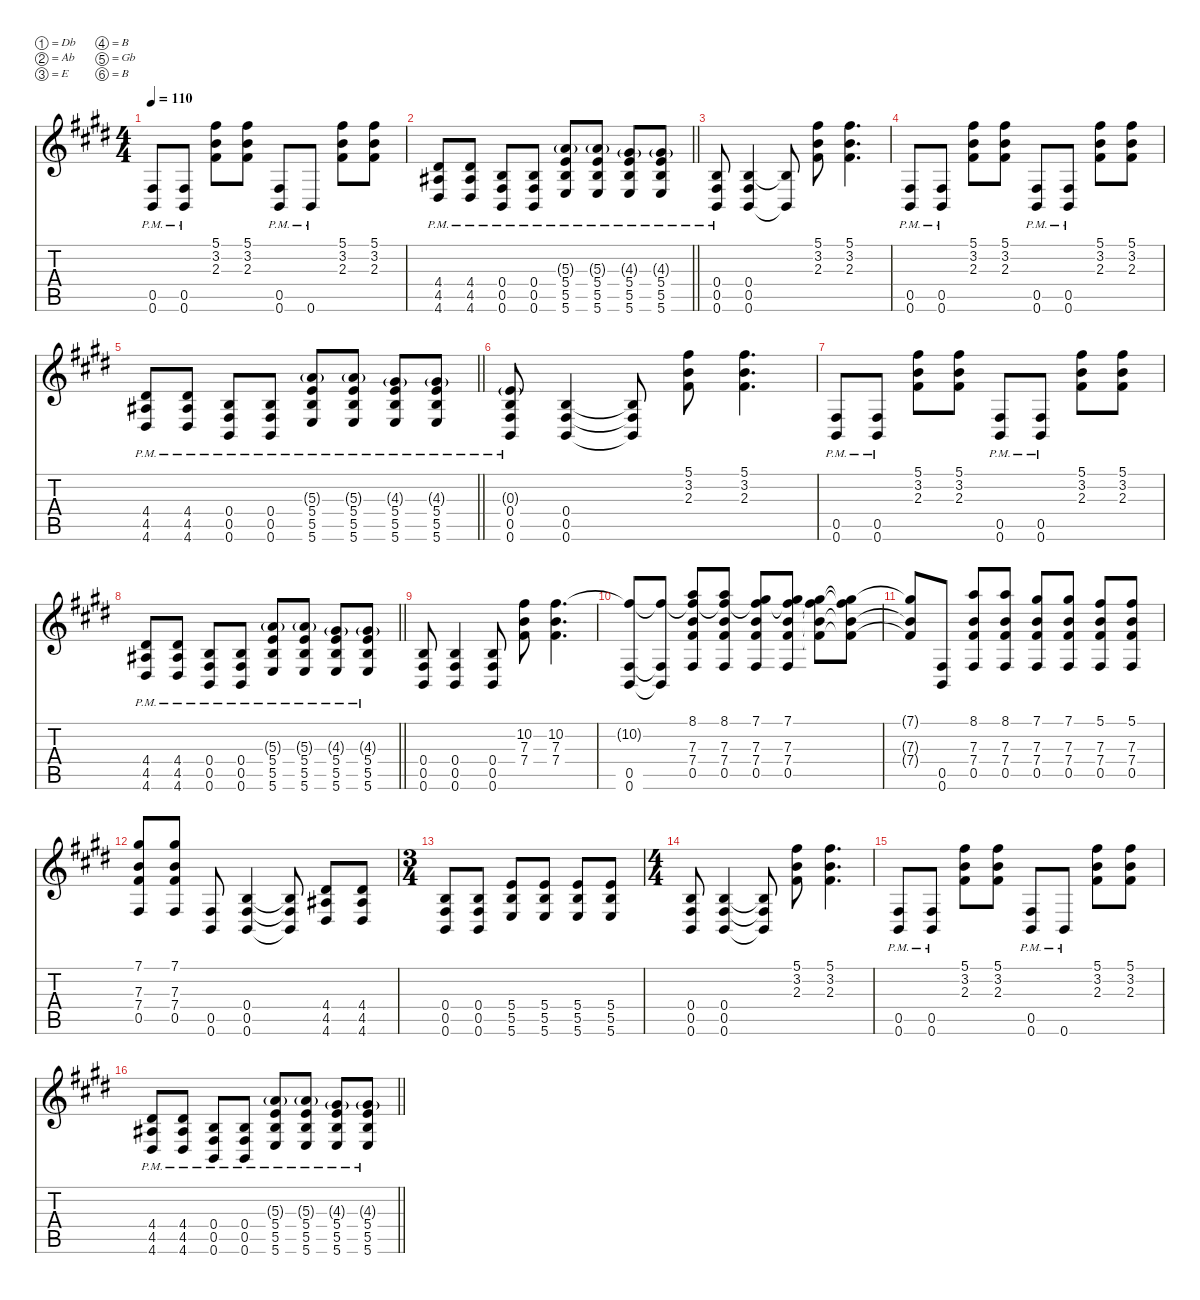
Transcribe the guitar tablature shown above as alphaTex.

\defaultSystemsLayout 4
\hideDynamics
\bracketExtendMode nobrackets
\singleTrackTrackNamePolicy hidden
\multiTrackTrackNamePolicy hidden
\firstSystemTrackNameMode fullname
\firstSystemTrackNameOrientation horizontal
\otherSystemsTrackNameOrientation horizontal
\track ("Michael Gallagher" "dist.guit.") {instrument distortionguitar}
\staff {score tabs}
\tuning (Db4 Ab3 E3 B2 Gb2 B1)
\ts (4 4)
\tempo 110
\clef g2
\ks c#minor
(0.5{pm acc #} 0.6{pm acc forcenatural}).8{dy f beam Up} (0.5{pm acc #} 0.6{pm acc forcenatural}).8{beam Up} (5.1{acc #} 3.2{acc forcenatural} 2.3{acc #}).8{beam Down} (5.1{acc #} 3.2{acc forcenatural} 2.3{acc #}).8{beam Down} (0.5{pm acc #} 0.6{pm acc forcenatural}).8{beam Up} 0.6{pm acc forcenatural}.8{beam Up} (5.1{acc #} 3.2{acc forcenatural} 2.3{acc #}).8{beam Down} (5.1{acc #} 3.2{acc forcenatural} 2.3{acc #}).8{beam Down} |
\barLineRight lightlight
(4.4{pm acc #} 4.5{pm acc #} 4.6{pm acc #}).8{beam Up} (4.4{pm acc #} 4.5{pm acc #} 4.6{pm acc #}).8{beam Up} (0.4{pm acc forcenatural} 0.5{pm acc #} 0.6{pm acc forcenatural}).8{beam Up} (0.4{pm acc forcenatural} 0.5{pm acc #} 0.6{pm acc forcenatural}).8{beam Up} (5.3{g pm acc forcenatural} 5.4{pm acc forcenatural} 5.5{pm acc forcenatural} 5.6{pm acc forcenatural}).8{beam Up} (5.3{g pm acc forcenatural} 5.4{pm acc forcenatural} 5.5{pm acc forcenatural} 5.6{pm acc forcenatural}).8{beam Up} (4.3{g pm acc #} 5.4{pm acc forcenatural} 5.5{pm acc forcenatural} 5.6{pm acc forcenatural}).8{beam Up} (4.3{g pm acc #} 5.4{pm acc forcenatural} 5.5{pm acc forcenatural} 5.6{pm acc forcenatural}).8{beam Up} |
(0.4{pm acc forcenatural} 0.5{pm acc #} 0.6{pm acc forcenatural}).8{beam Up} (0.4{acc forcenatural} 0.5{acc #} 0.6{acc forcenatural}).4{beam Up} (0.4{t acc forcenatural} 0.6{t acc forcenatural}).8{beam Up} (5.1{acc #} 3.2{acc forcenatural} 2.3{acc #}).8{beam Down} (5.1{acc #} 3.2{acc forcenatural} 2.3{acc #}).4{d beam Down} |
(0.5{pm acc #} 0.6{pm acc forcenatural}).8{beam Up} (0.5{pm acc #} 0.6{pm acc forcenatural}).8{beam Up} (5.1{acc #} 3.2{acc forcenatural} 2.3{acc #}).8{beam Down} (5.1{acc #} 3.2{acc forcenatural} 2.3{acc #}).8{beam Down} (0.5{pm acc #} 0.6{pm acc forcenatural}).8{beam Up} (0.5{pm acc #} 0.6{pm acc forcenatural}).8{beam Up} (5.1{acc #} 3.2{acc forcenatural} 2.3{acc #}).8{beam Down} (5.1{acc #} 3.2{acc forcenatural} 2.3{acc #}).8{beam Down} |
\barLineRight lightlight
(4.4{pm acc #} 4.5{pm acc #} 4.6{pm acc #}).8{beam Up} (4.4{pm acc #} 4.5{pm acc #} 4.6{pm acc #}).8{beam Up} (0.4{pm acc forcenatural} 0.5{pm acc #} 0.6{pm acc forcenatural}).8{beam Up} (0.4{pm acc forcenatural} 0.5{pm acc #} 0.6{pm acc forcenatural}).8{beam Up} (5.3{g pm acc forcenatural} 5.4{pm acc forcenatural} 5.5{pm acc forcenatural} 5.6{pm acc forcenatural}).8{beam Up} (5.3{g pm acc forcenatural} 5.4{pm acc forcenatural} 5.5{pm acc forcenatural} 5.6{pm acc forcenatural}).8{beam Up} (4.3{g pm acc #} 5.4{pm acc forcenatural} 5.5{pm acc forcenatural} 5.6{pm acc forcenatural}).8{beam Up} (4.3{g pm acc #} 5.4{pm acc forcenatural} 5.5{pm acc forcenatural} 5.6{pm acc forcenatural}).8{beam Up} |
(0.3{g acc forcenatural} 0.4{pm acc forcenatural} 0.5{pm acc #} 0.6{pm acc forcenatural}).8{beam Up} (0.4{acc forcenatural} 0.5{acc #} 0.6{acc forcenatural}).4{beam Up} (0.4{t acc forcenatural} 0.5{t acc #} 0.6{t acc forcenatural}).8{beam Up} (5.1{acc #} 3.2{acc forcenatural} 2.3{acc #}).8{beam Down} (5.1{acc #} 3.2{acc forcenatural} 2.3{acc #}).4{d beam Down} |
(0.5{pm acc #} 0.6{pm acc forcenatural}).8{beam Up} (0.5{pm acc #} 0.6{pm acc forcenatural}).8{beam Up} (5.1{acc #} 3.2{acc forcenatural} 2.3{acc #}).8{beam Down} (5.1{acc #} 3.2{acc forcenatural} 2.3{acc #}).8{beam Down} (0.5{pm acc #} 0.6{pm acc forcenatural}).8{beam Up} (0.5{pm acc #} 0.6{pm acc forcenatural}).8{beam Up} (5.1{acc #} 3.2{acc forcenatural} 2.3{acc #}).8{beam Down} (5.1{acc #} 3.2{acc forcenatural} 2.3{acc #}).8{beam Down} |
\barLineRight lightlight
(4.4{pm acc #} 4.5{pm acc #} 4.6{pm acc #}).8{beam Up} (4.4{pm acc #} 4.5{pm acc #} 4.6{pm acc #}).8{beam Up} (0.4{pm acc forcenatural} 0.5{pm acc #} 0.6{pm acc forcenatural}).8{beam Up} (0.4{pm acc forcenatural} 0.5{pm acc #} 0.6{pm acc forcenatural}).8{beam Up} (5.3{g pm acc forcenatural} 5.4{pm acc forcenatural} 5.5{pm acc forcenatural} 5.6{pm acc forcenatural}).8{beam Up} (5.3{g pm acc forcenatural} 5.4{pm acc forcenatural} 5.5{pm acc forcenatural} 5.6{pm acc forcenatural}).8{beam Up} (4.3{g pm acc #} 5.4{pm acc forcenatural} 5.5{pm acc forcenatural} 5.6{pm acc forcenatural}).8{beam Up} (4.3{g pm acc #} 5.4{pm acc forcenatural} 5.5{pm acc forcenatural} 5.6{pm acc forcenatural}).8{beam Up} |
(0.4{acc forcenatural} 0.5{acc #} 0.6{acc forcenatural}).8{beam Up} (0.4{acc forcenatural} 0.5{acc #} 0.6{acc forcenatural}).4{beam Up} (0.4{acc forcenatural} 0.5{acc #} 0.6{acc forcenatural}).8{beam Up} (10.2{acc #} 7.3{acc forcenatural} 7.4{acc #}).8{beam Down} (10.2{acc #} 7.3{acc forcenatural} 7.4{acc #}).4{d beam Down} |
(0.5{acc #} 0.6{acc forcenatural} 10.2{t acc #}).8{beam Up} (0.5{t acc #} 0.6{t acc forcenatural} 10.2{t acc #}).8{beam Up} (8.1{acc forcenatural} 7.3{acc forcenatural} 7.4{acc #} 0.5{acc #} 10.2{t acc #}).8{beam Up} (8.1{acc forcenatural} 7.3{acc forcenatural} 7.4{acc #} 0.5{acc #} 10.2{t acc #}).8{beam Up} (7.1{acc #} 7.3{acc forcenatural} 7.4{acc #} 0.5{acc #} 10.2{t acc #}).8{beam Up} (7.1{acc #} 7.3{acc forcenatural} 7.4{acc #} 0.5{acc #} 10.2{t acc #}).8{beam Up} (7.1{t acc #} 10.2{t acc #} 7.3{t acc forcenatural} 7.4{t acc #}).8{beam Down} (7.1{t acc #} 10.2{t acc #} 7.3{t acc forcenatural} 7.4{t acc #}).8{beam Down} |
(7.1{t acc #} 7.3{t acc forcenatural} 7.4{t acc #}).8{beam Up} (0.5{acc #} 0.6{acc forcenatural}).8{beam Up} (8.1{acc forcenatural} 7.3{acc forcenatural} 7.4{acc #} 0.5{acc #}).8{beam Up} (8.1{acc forcenatural} 7.3{acc forcenatural} 7.4{acc #} 0.5{acc #}).8{beam Up} (7.1{acc #} 7.3{acc forcenatural} 7.4{acc #} 0.5{acc #}).8{beam Up} (7.1{acc #} 7.3{acc forcenatural} 7.4{acc #} 0.5{acc #}).8{beam Up} (5.1{acc #} 7.3{acc forcenatural} 7.4{acc #} 0.5{acc #}).8{beam Up} (5.1{acc #} 7.3{acc forcenatural} 7.4{acc #} 0.5{acc #}).8{beam Up} |
(7.1{acc #} 7.3{acc forcenatural} 7.4{acc #} 0.5{acc #}).8{beam Up} (7.1{acc #} 7.3{acc forcenatural} 7.4{acc #} 0.5{acc #}).8{beam Up} (0.5{acc #} 0.6{acc forcenatural}).8{beam Up} (0.4{acc forcenatural} 0.5{acc #} 0.6{acc forcenatural}).4{beam Up} (0.4{t acc forcenatural} 0.5{t acc #} 0.6{t acc forcenatural}).8{beam Up} (4.4{acc #} 4.5{acc #} 4.6{acc #}).8{beam Up} (4.4{acc #} 4.5{acc #} 4.6{acc #}).8{beam Up} |
\ts (3 4)
\beaming (8 2 2 2)
(0.4{acc forcenatural} 0.5{acc #} 0.6{acc forcenatural}).8{beam Up} (0.4{acc forcenatural} 0.5{acc #} 0.6{acc forcenatural}).8{beam Up} (5.4{acc forcenatural} 5.5{acc forcenatural} 5.6{acc forcenatural}).8{beam Up} (5.4{acc forcenatural} 5.5{acc forcenatural} 5.6{acc forcenatural}).8{beam Up} (5.4{acc forcenatural} 5.5{acc forcenatural} 5.6{acc forcenatural}).8{beam Up} (5.4{acc forcenatural} 5.5{acc forcenatural} 5.6{acc forcenatural}).8{beam Up} |
\ts (4 4)
\beaming (8 2 2 2 2)
(0.4{acc forcenatural} 0.5{acc #} 0.6{acc forcenatural}).8{beam Up} (0.4{acc forcenatural} 0.5{acc #} 0.6{acc forcenatural}).4{beam Up} (0.4{t acc forcenatural} 0.5{t acc #} 0.6{t acc forcenatural}).8{beam Up} (5.1{acc #} 3.2{acc forcenatural} 2.3{acc #}).8{beam Down} (5.1{acc #} 3.2{acc forcenatural} 2.3{acc #}).4{d beam Down} |
(0.5{pm acc #} 0.6{pm acc forcenatural}).8{beam Up} (0.5{pm acc #} 0.6{pm acc forcenatural}).8{beam Up} (5.1{acc #} 3.2{acc forcenatural} 2.3{acc #}).8{beam Down} (5.1{acc #} 3.2{acc forcenatural} 2.3{acc #}).8{beam Down} (0.5{pm acc #} 0.6{pm acc forcenatural}).8{beam Up} 0.6{pm acc forcenatural}.8{beam Up} (5.1{acc #} 3.2{acc forcenatural} 2.3{acc #}).8{beam Down} (5.1{acc #} 3.2{acc forcenatural} 2.3{acc #}).8{beam Down} |
\barLineRight lightlight
(4.4{pm acc #} 4.5{pm acc #} 4.6{pm acc #}).8{beam Up} (4.4{pm acc #} 4.5{pm acc #} 4.6{pm acc #}).8{beam Up} (0.4{pm acc forcenatural} 0.5{pm acc #} 0.6{pm acc forcenatural}).8{beam Up} (0.4{pm acc forcenatural} 0.5{pm acc #} 0.6{pm acc forcenatural}).8{beam Up} (5.3{g pm acc forcenatural} 5.4{pm acc forcenatural} 5.5{pm acc forcenatural} 5.6{pm acc forcenatural}).8{beam Up} (5.3{g pm acc forcenatural} 5.4{pm acc forcenatural} 5.5{pm acc forcenatural} 5.6{pm acc forcenatural}).8{beam Up} (4.3{g pm acc #} 5.4{pm acc forcenatural} 5.5{pm acc forcenatural} 5.6{pm acc forcenatural}).8{beam Up} (4.3{g pm acc #} 5.4{pm acc forcenatural} 5.5{pm acc forcenatural} 5.6{pm acc forcenatural}).8{beam Up}
